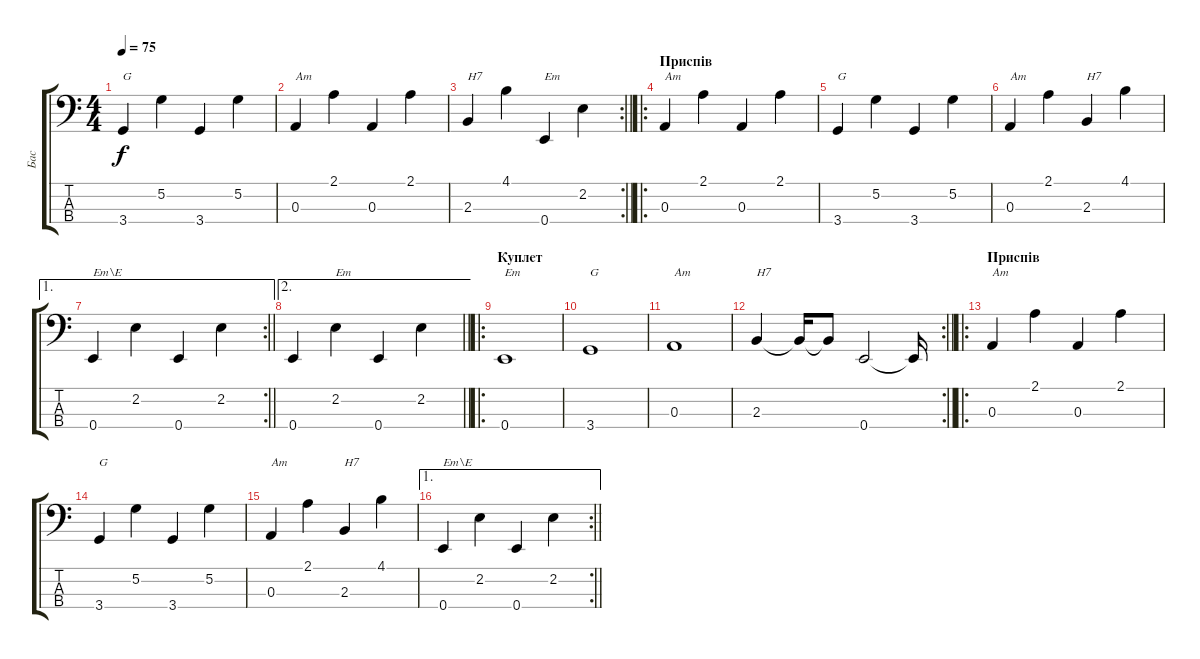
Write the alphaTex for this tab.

\track ("Бас" "Бас") {instrument electricbassfinger}
\staff {score tabs}
\tuning (G2 D2 A1 E1) {hide}
\ts (4 4)
\tempo 75
\clef f4
\ks c
3.4.4{txt "G" dy f} 5.2.4 3.4.4 5.2.4 |
0.3.4{txt "Am"} 2.1.4 0.3.4 2.1.4 |
\rc 2
\barLineRight lightlight
2.3.4{txt "H7"} 4.1.4 0.4.4{txt "Em"} 2.2.4 |
\ro
\section ("" "Приспів")
0.3.4{txt "Am"} 2.1.4 0.3.4 2.1.4 |
3.4.4{txt "G"} 5.2.4 3.4.4 5.2.4 |
0.3.4{txt "Am"} 2.1.4 2.3.4{txt "H7"} 4.1.4 |
\ae 1
\rc 2
\barLineRight lightlight
0.4.4{txt "Em\\E"} 2.2.4 0.4.4 2.2.4 |
\ae 2
\barLineRight lightlight
0.4.4 2.2.4{txt "Em"} 0.4.4 2.2.4 |
\ro
\section ("" "Куплет")
0.4.1{txt "Em"} |
3.4.1{txt "G"} |
0.3.1{txt "Am"} |
\rc 2
\barLineRight lightlight
2.3.4{txt "H7"} 2.3{t}.16 2.3{t}.8 0.4.2 0.4{t}.16 |
\ro
\section ("" "Приспів")
0.3.4{txt "Am"} 2.1.4 0.3.4 2.1.4 |
3.4.4{txt "G"} 5.2.4 3.4.4 5.2.4 |
0.3.4{txt "Am"} 2.1.4 2.3.4{txt "H7"} 4.1.4 |
\ae 1
\rc 2
\barLineRight lightlight
0.4.4{txt "Em\\E"} 2.2.4 0.4.4 2.2.4
